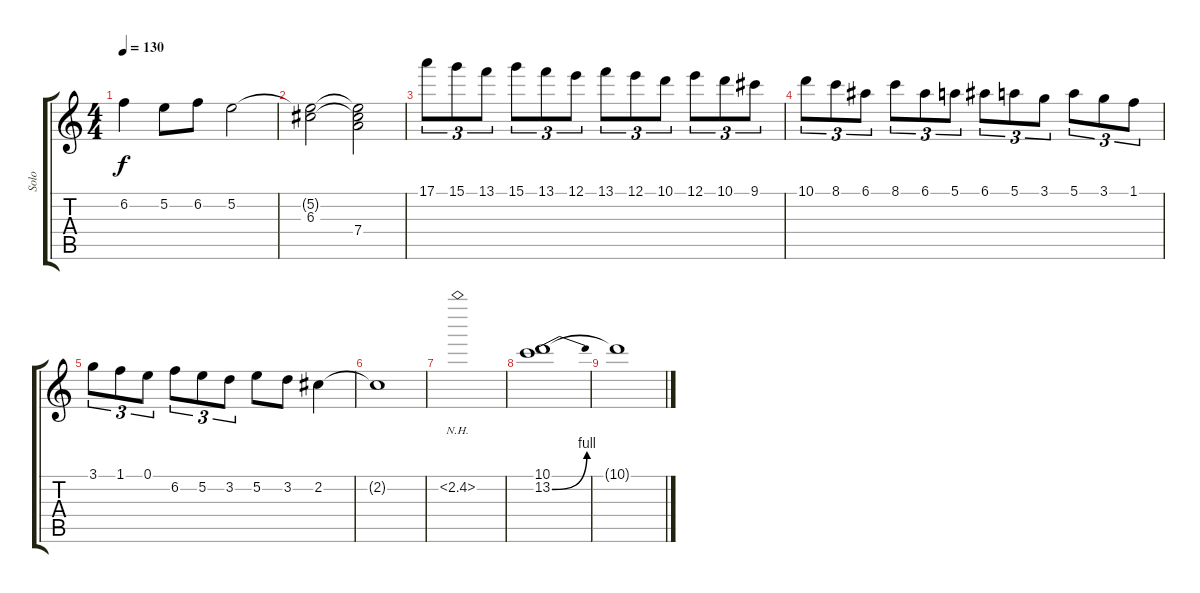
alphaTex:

\track ("Solo" "Solo") {instrument distortionguitar}
\staff {score tabs}
\tuning (E4 B3 G3 D3 A2 E2) {hide}
\ts (4 4)
\tempo 130
\clef g2
\ks c
6.2{t}.4{dy f} 5.2.8 6.2.8 5.2.2 |
(5.2{t} 6.3).2 (5.2{t} 6.3{t} 7.4).2 |
17.1.8{tu (3 2)} 15.1.8{tu (3 2)} 13.1.8{tu (3 2)} 15.1.8{tu (3 2)} 13.1.8{tu (3 2)} 12.1.8{tu (3 2)} 13.1.8{tu (3 2)} 12.1.8{tu (3 2)} 10.1.8{tu (3 2)} 12.1.8{tu (3 2)} 10.1.8{tu (3 2)} 9.1.8{tu (3 2)} |
10.1.8{tu (3 2)} 8.1.8{tu (3 2)} 6.1.8{tu (3 2)} 8.1.8{tu (3 2)} 6.1.8{tu (3 2)} 5.1.8{tu (3 2)} 6.1.8{tu (3 2)} 5.1.8{tu (3 2)} 3.1.8{tu (3 2)} 5.1.8{tu (3 2)} 3.1.8{tu (3 2)} 1.1.8{tu (3 2)} |
3.1.8{tu (3 2)} 1.1.8{tu (3 2)} 0.1.8{tu (3 2)} 6.2.8{tu (3 2)} 5.2.8{tu (3 2)} 3.2.8{tu (3 2)} 5.2.8 3.2.8 2.2.4 |
2.2{t}.1 |
2.2{nh}.1 |
(10.1 13.2{be (bend 0 0 60 4)}).1 |
10.1{t}.1
